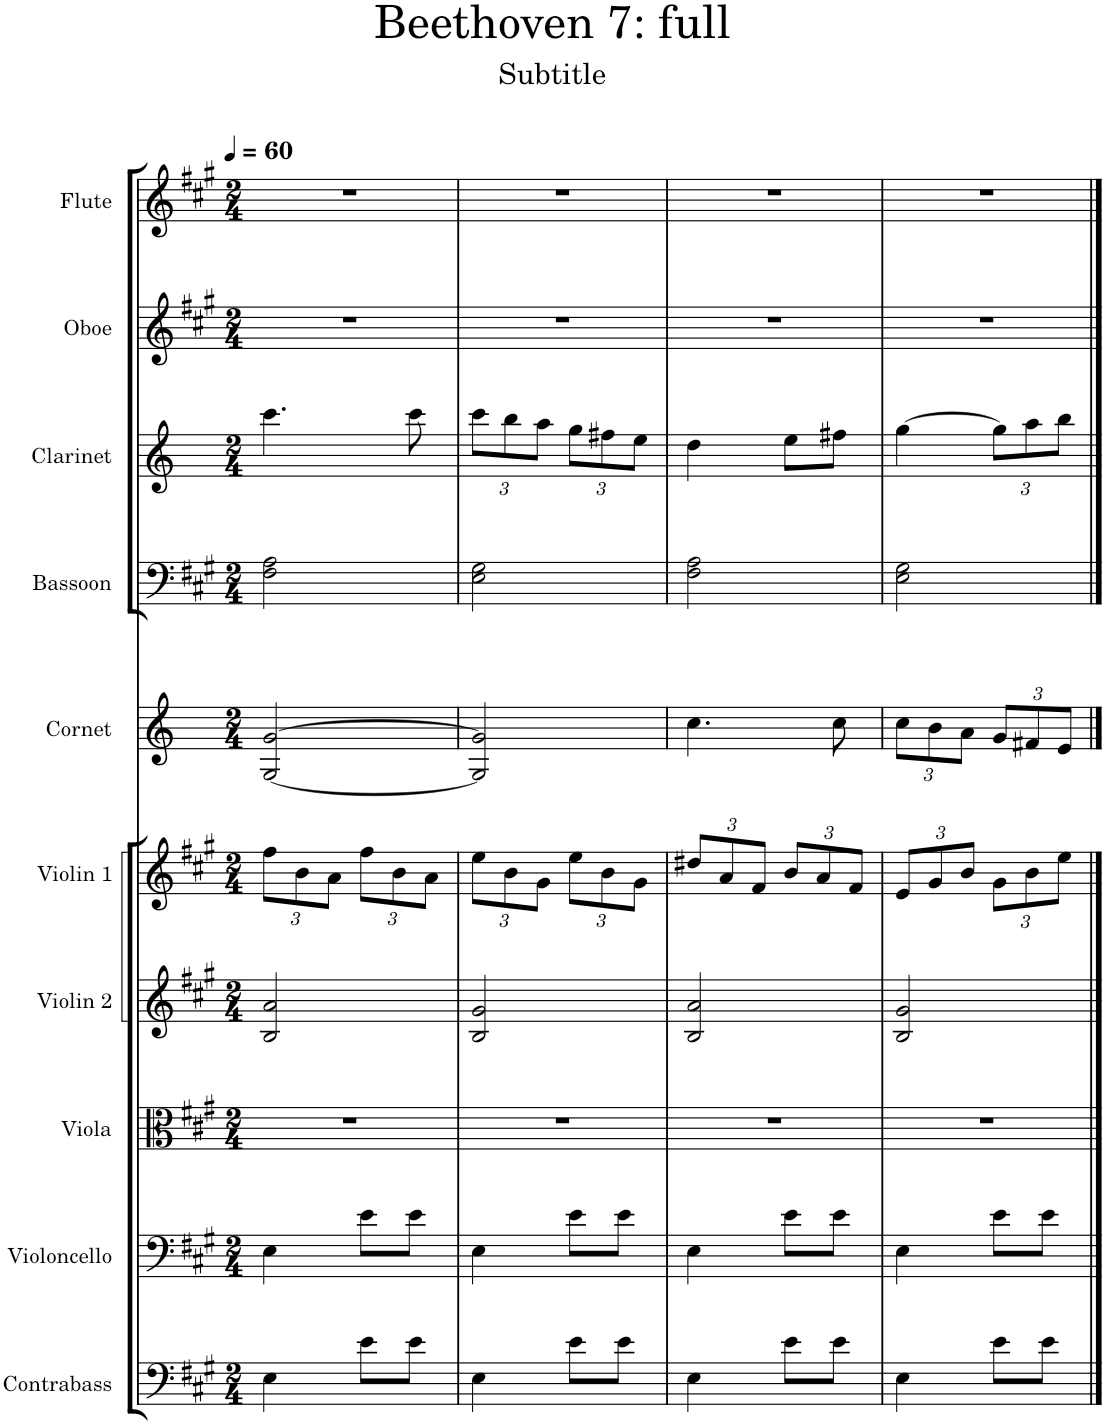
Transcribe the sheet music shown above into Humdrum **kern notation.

**kern	**kern	**kern	**kern	**kern	**kern	**kern	**kern	**kern	**kern
*part10	*part9	*part8	*part7	*part6	*part5	*part4	*part3	*part2	*part1
*staff10	*staff9	*staff8	*staff7	*staff6	*staff5	*staff4	*staff3	*staff2	*staff1
*I"Contrabass	*I"Violoncello	*I"Viola	*I"Violin 2	*I"Violin 1	*I"Cornet	*I"Bassoon	*I"Clarinet	*I"Oboe	*I"Flute
*I'Cb.	*I'Vc.	*I'Vla.	*I'Vln. 2	*I'Vln. 1	*I'Cnt.	*I'Bsn.	*I'Cl.	*I'Ob.	*I'Fl.
*clefF4	*clefF4	*clefC3	*clefG2	*clefG2	*clefG2	*clefF4	*clefG2	*clefG2	*clefG2
*Trd7c12	*	*	*	*	*Trd2c3	*	*Trd2c3	*	*
*k[f#c#g#]	*k[f#c#g#]	*k[f#c#g#]	*k[f#c#g#]	*k[f#c#g#]	*k[]	*k[f#c#g#]	*k[]	*k[f#c#g#]	*k[f#c#g#]
*M2/4	*M2/4	*M2/4	*M2/4	*M2/4	*M2/4	*M2/4	*M2/4	*M2/4	*M2/4
*MM60	*MM60	*MM60	*MM60	*MM60	*MM60	*MM60	*MM60	*MM60	*MM60
*	*	*	*	*Xbrackettup	*	*	*	*	*
=1	=1	=1	=1	=1	=1	=1	=1	=1	=1
4E\	4E\	2r	2B/ 2a/	12ff#\L	[2G/ [2g/	2F#\ 2A\	4.ccc\	2r	2r
.	.	.	.	12b\	.	.	.	.	.
.	.	.	.	12a\J	.	.	.	.	.
8e\L	8e\L	.	.	12ff#\L	.	.	.	.	.
.	.	.	.	12b\	.	.	.	.	.
8e\J	8e\J	.	.	.	.	.	8ccc\	.	.
.	.	.	.	12a\J	.	.	.	.	.
=2	=2	=2	=2	=2	=2	=2	=2	=2	=2
*	*	*	*	*	*	*	*Xbrackettup	*	*
4E\	4E\	2r	2B/ 2g#/	12ee\L	2G/] 2g/]	2E\ 2G#\	12ccc\L	2r	2r
.	.	.	.	12b\	.	.	12bb\	.	.
.	.	.	.	12g#\J	.	.	12aa\J	.	.
8e\L	8e\L	.	.	12ee\L	.	.	12gg\L	.	.
.	.	.	.	12b\	.	.	12ff#X\	.	.
8e\J	8e\J	.	.	.	.	.	.	.	.
.	.	.	.	12g#\J	.	.	12ee\J	.	.
=3	=3	=3	=3	=3	=3	=3	=3	=3	=3
4E\	4E\	2r	2B/ 2a/	12dd#X/L	4.cc\	2F#\ 2A\	4dd\	2r	2r
.	.	.	.	12a/	.	.	.	.	.
.	.	.	.	12f#/J	.	.	.	.	.
8e\L	8e\L	.	.	12b/L	.	.	8ee\L	.	.
.	.	.	.	12a/	.	.	.	.	.
8e\J	8e\J	.	.	.	8cc\	.	8ff#X\J	.	.
.	.	.	.	12f#/J	.	.	.	.	.
=4	=4	=4	=4	=4	=4	=4	=4	=4	=4
*	*	*	*	*	*Xbrackettup	*	*	*	*
4E\	4E\	2r	2B/ 2g#/	12e/L	12cc\L	2E\ 2G#\	[4gg\	2r	2r
.	.	.	.	12g#/	12b\	.	.	.	.
.	.	.	.	12b/J	12a\J	.	.	.	.
8e\L	8e\L	.	.	12g#\L	12g/L	.	12gg\L]	.	.
.	.	.	.	12b\	12f#X/	.	12aa\	.	.
8e\J	8e\J	.	.	.	.	.	.	.	.
.	.	.	.	12ee\J	12e/J	.	12bb\J	.	.
==	==	==	==	==	==	==	==	==	==
*-	*-	*-	*-	*-	*-	*-	*-	*-	*-
